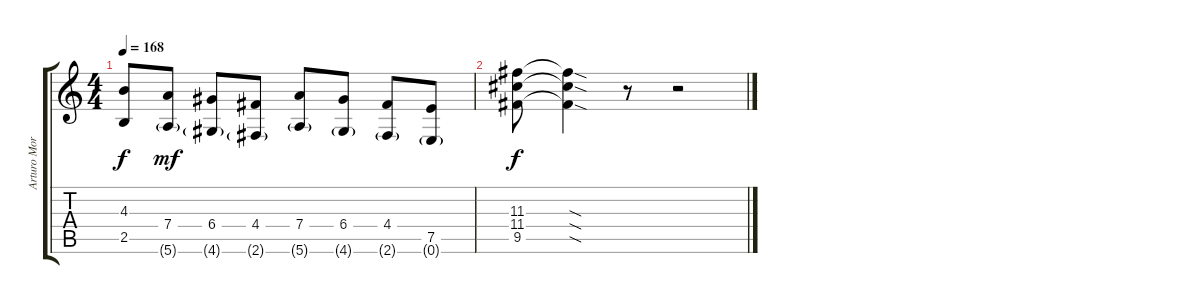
\track ("Arturo Morras" "Arturo Mor") {instrument distortionguitar}
\staff {score tabs}
\tuning (E4 B3 G3 D3 A2 E2) {hide}
\ts (4 4)
\tempo 168
\clef g2
\ks c
(4.3{t} 2.5{t}).8{dy f} (7.4 5.6{g}).8{dy mf} (6.4 4.6{g}).8 (4.4 2.6{g}).8 (7.4 5.6{g}).8 (6.4 4.6{g}).8 (4.4 2.6{g}).8 (7.5 0.6{g}).8 |
(11.3 11.4 9.5).8{dy f} (11.3{sod t} 11.4{sod t} 9.5{sod t}).4 r.8 r.2
